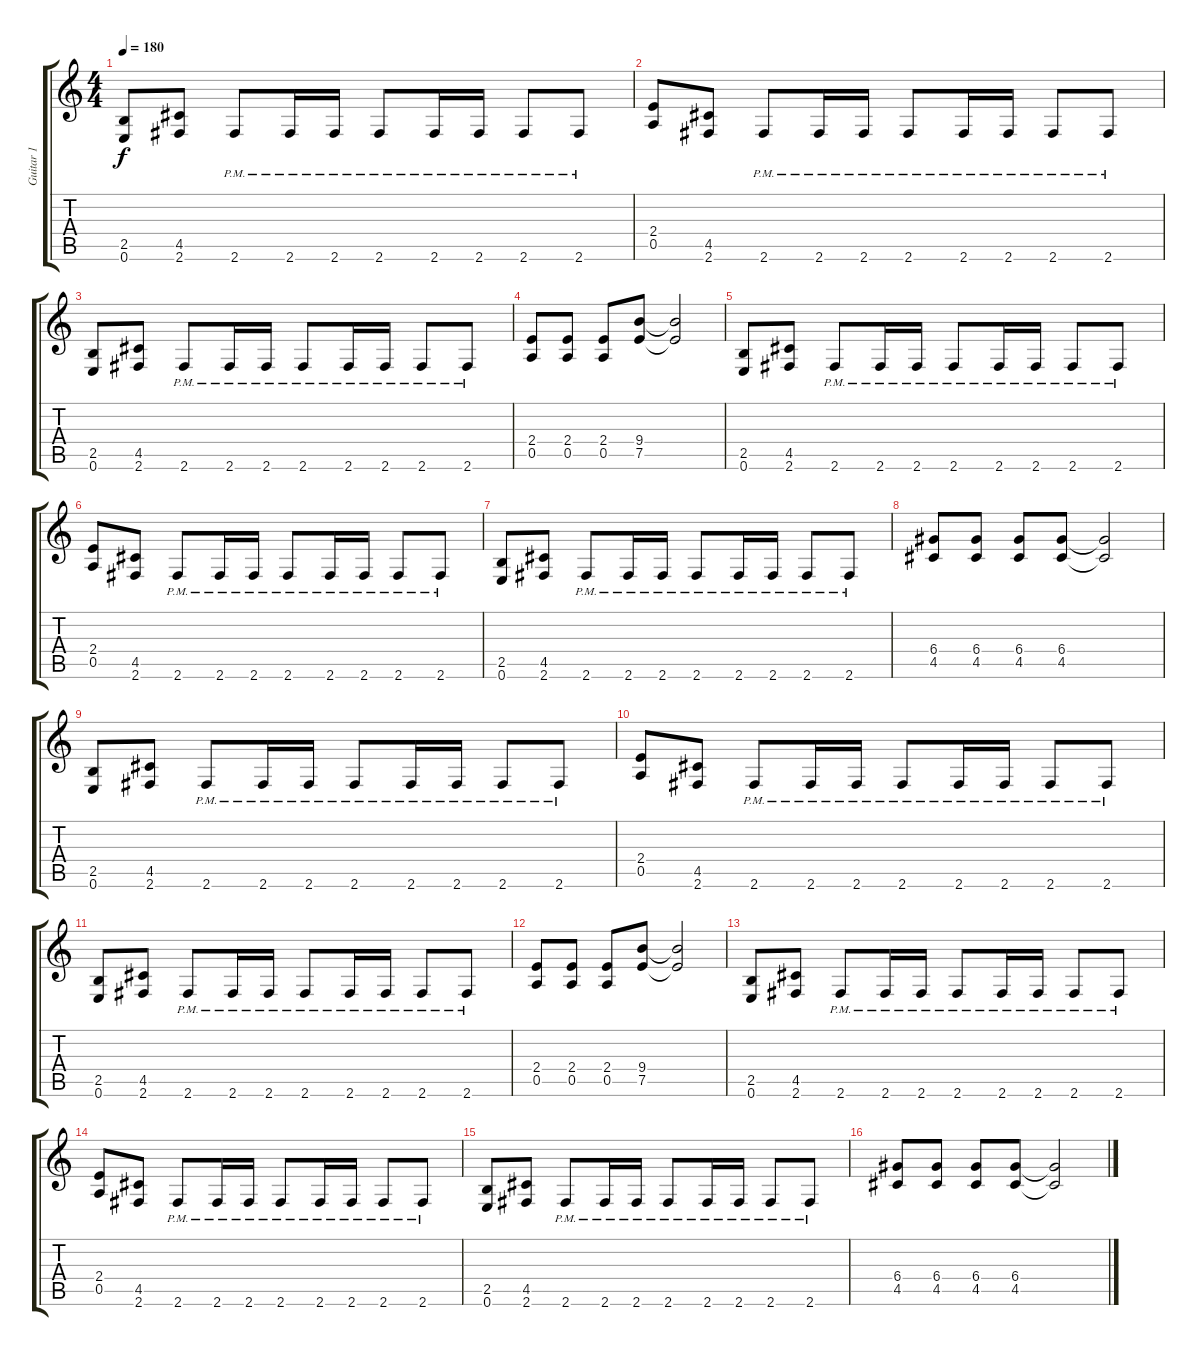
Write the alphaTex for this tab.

\track ("Guitar 1" "Guitar 1") {instrument distortionguitar}
\staff {score tabs}
\tuning (E4 B3 G3 D3 A2 E2) {hide}
\ts (4 4)
\tempo 180
\clef g2
\ks c
(2.5 0.6).8{dy f} (4.5 2.6).8 2.6{pm}.8 2.6{pm}.16 2.6{pm}.16 2.6{pm}.8 2.6{pm}.16 2.6{pm}.16 2.6{pm}.8 2.6{pm}.8 |
(2.4 0.5).8 (4.5 2.6).8 2.6{pm}.8 2.6{pm}.16 2.6{pm}.16 2.6{pm}.8 2.6{pm}.16 2.6{pm}.16 2.6{pm}.8 2.6{pm}.8 |
(2.5 0.6).8 (4.5 2.6).8 2.6{pm}.8 2.6{pm}.16 2.6{pm}.16 2.6{pm}.8 2.6{pm}.16 2.6{pm}.16 2.6{pm}.8 2.6{pm}.8 |
(2.4 0.5).8 (2.4 0.5).8 (2.4 0.5).8 (9.4 7.5).8 (9.4{t} 7.5{t}).2 |
(2.5 0.6).8 (4.5 2.6).8 2.6{pm}.8 2.6{pm}.16 2.6{pm}.16 2.6{pm}.8 2.6{pm}.16 2.6{pm}.16 2.6{pm}.8 2.6{pm}.8 |
(2.4 0.5).8 (4.5 2.6).8 2.6{pm}.8 2.6{pm}.16 2.6{pm}.16 2.6{pm}.8 2.6{pm}.16 2.6{pm}.16 2.6{pm}.8 2.6{pm}.8 |
(2.5 0.6).8 (4.5 2.6).8 2.6{pm}.8 2.6{pm}.16 2.6{pm}.16 2.6{pm}.8 2.6{pm}.16 2.6{pm}.16 2.6{pm}.8 2.6{pm}.8 |
(6.4 4.5).8 (6.4 4.5).8 (6.4 4.5).8 (6.4 4.5).8 (6.4{t} 4.5{t}).2 |
(2.5 0.6).8 (4.5 2.6).8 2.6{pm}.8 2.6{pm}.16 2.6{pm}.16 2.6{pm}.8 2.6{pm}.16 2.6{pm}.16 2.6{pm}.8 2.6{pm}.8 |
(2.4 0.5).8 (4.5 2.6).8 2.6{pm}.8 2.6{pm}.16 2.6{pm}.16 2.6{pm}.8 2.6{pm}.16 2.6{pm}.16 2.6{pm}.8 2.6{pm}.8 |
(2.5 0.6).8 (4.5 2.6).8 2.6{pm}.8 2.6{pm}.16 2.6{pm}.16 2.6{pm}.8 2.6{pm}.16 2.6{pm}.16 2.6{pm}.8 2.6{pm}.8 |
(2.4 0.5).8 (2.4 0.5).8 (2.4 0.5).8 (9.4 7.5).8 (9.4{t} 7.5{t}).2 |
(2.5 0.6).8 (4.5 2.6).8 2.6{pm}.8 2.6{pm}.16 2.6{pm}.16 2.6{pm}.8 2.6{pm}.16 2.6{pm}.16 2.6{pm}.8 2.6{pm}.8 |
(2.4 0.5).8 (4.5 2.6).8 2.6{pm}.8 2.6{pm}.16 2.6{pm}.16 2.6{pm}.8 2.6{pm}.16 2.6{pm}.16 2.6{pm}.8 2.6{pm}.8 |
(2.5 0.6).8 (4.5 2.6).8 2.6{pm}.8 2.6{pm}.16 2.6{pm}.16 2.6{pm}.8 2.6{pm}.16 2.6{pm}.16 2.6{pm}.8 2.6{pm}.8 |
(6.4 4.5).8 (6.4 4.5).8 (6.4 4.5).8 (6.4 4.5).8 (6.4{t} 4.5{t}).2
